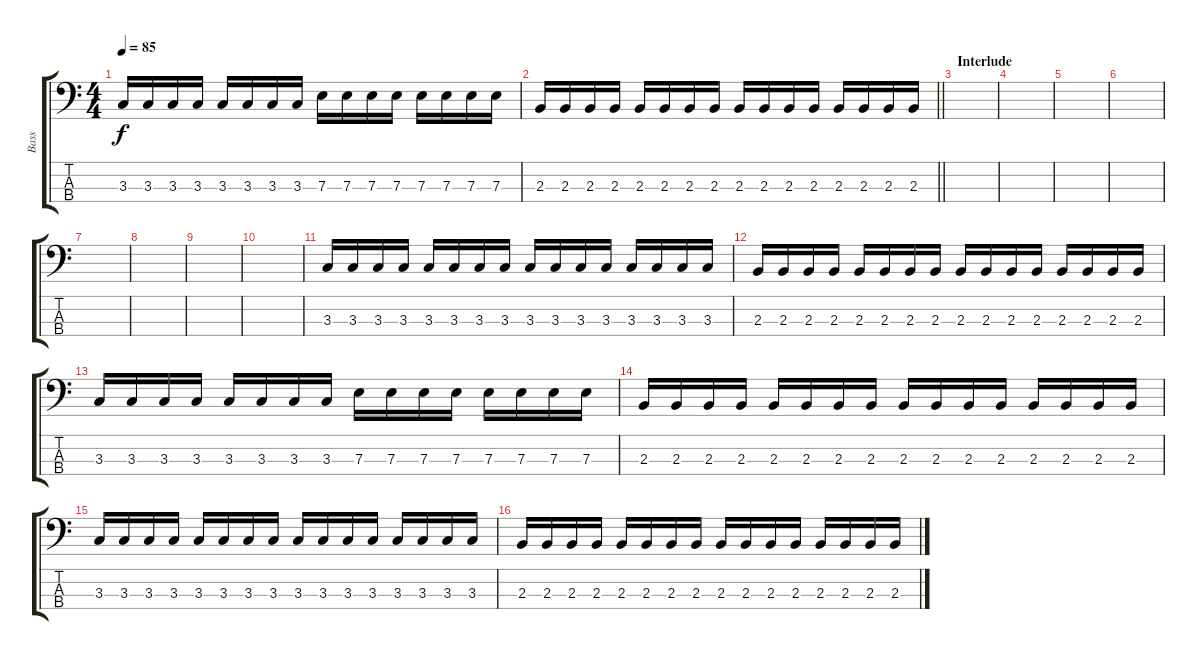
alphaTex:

\track ("Bass" "Bass") {instrument electricbassfinger}
\staff {score tabs}
\tuning (G2 D2 A1 D1) {hide}
\ts (4 4)
\tempo 85
\clef f4
\ks c
3.3.16{dy f} 3.3.16 3.3.16 3.3.16 3.3.16 3.3.16 3.3.16 3.3.16 7.3.16 7.3.16 7.3.16 7.3.16 7.3.16 7.3.16 7.3.16 7.3.16 |
\barLineRight lightlight
2.3.16 2.3.16 2.3.16 2.3.16 2.3.16 2.3.16 2.3.16 2.3.16 2.3.16 2.3.16 2.3.16 2.3.16 2.3.16 2.3.16 2.3.16 2.3.16 |
\section ("" "Interlude")
|
|
|
|
|
|
|
|
3.3.16 3.3.16 3.3.16 3.3.16 3.3.16 3.3.16 3.3.16 3.3.16 3.3.16 3.3.16 3.3.16 3.3.16 3.3.16 3.3.16 3.3.16 3.3.16 |
2.3.16 2.3.16 2.3.16 2.3.16 2.3.16 2.3.16 2.3.16 2.3.16 2.3.16 2.3.16 2.3.16 2.3.16 2.3.16 2.3.16 2.3.16 2.3.16 |
3.3.16 3.3.16 3.3.16 3.3.16 3.3.16 3.3.16 3.3.16 3.3.16 7.3.16 7.3.16 7.3.16 7.3.16 7.3.16 7.3.16 7.3.16 7.3.16 |
2.3.16 2.3.16 2.3.16 2.3.16 2.3.16 2.3.16 2.3.16 2.3.16 2.3.16 2.3.16 2.3.16 2.3.16 2.3.16 2.3.16 2.3.16 2.3.16 |
3.3.16 3.3.16 3.3.16 3.3.16 3.3.16 3.3.16 3.3.16 3.3.16 3.3.16 3.3.16 3.3.16 3.3.16 3.3.16 3.3.16 3.3.16 3.3.16 |
2.3.16 2.3.16 2.3.16 2.3.16 2.3.16 2.3.16 2.3.16 2.3.16 2.3.16 2.3.16 2.3.16 2.3.16 2.3.16 2.3.16 2.3.16 2.3.16
